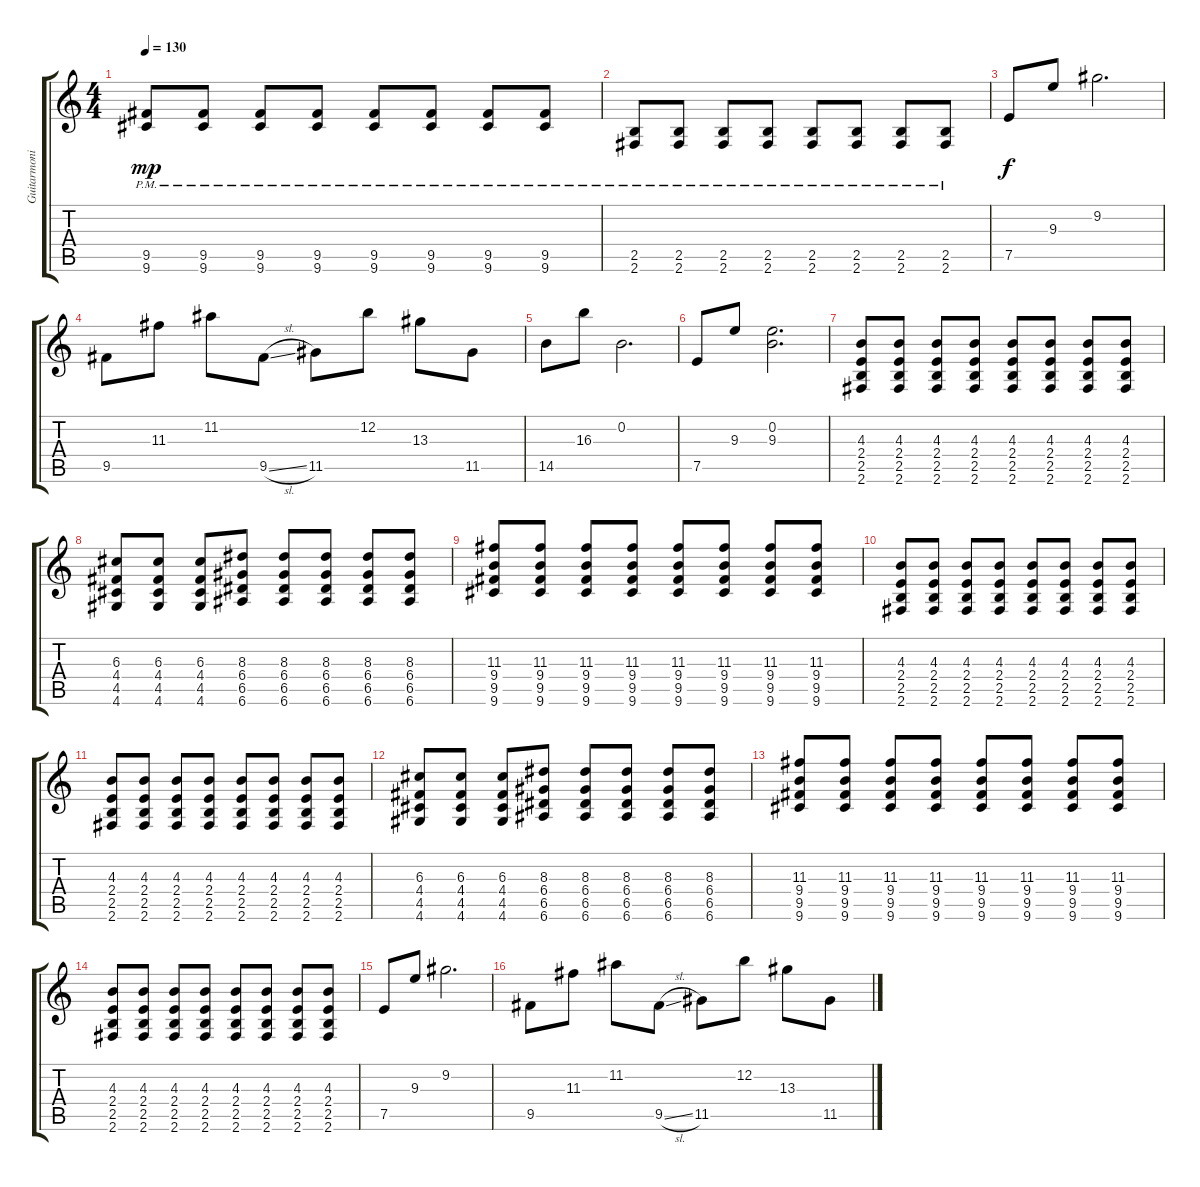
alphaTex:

\track ("Guitarmonics" "Guitarmoni") {instrument acousticguitarsteel}
\staff {score tabs}
\tuning (E4 B3 G3 D3 A2 E2) {hide}
\ts (4 4)
\tempo 130
\clef g2
\ks c
(9.5{pm} 9.6).8{dy mp} (9.5{pm} 9.6).8 (9.5{pm} 9.6).8 (9.5{pm} 9.6).8 (9.5{pm} 9.6).8 (9.5{pm} 9.6).8 (9.5{pm} 9.6).8 (9.5{pm} 9.6).8 |
(2.5{pm} 2.6{pm}).8 (2.5{pm} 2.6{pm}).8 (2.5{pm} 2.6{pm}).8 (2.5{pm} 2.6{pm}).8 (2.5{pm} 2.6{pm}).8 (2.5{pm} 2.6{pm}).8 (2.5{pm} 2.6{pm}).8 (2.5{pm} 2.6{pm}).8 |
7.5.8{dy f} 9.3.8 9.2.2{d} |
9.5.8 11.3.8 11.2.8 9.5{sl}.8 11.5.8 12.2.8 13.3.8 11.5.8 |
14.5.8 16.3.8 0.2.2{d} |
7.5.8 9.3.8 (0.2 9.3).2{d} |
(4.3 2.4 2.5 2.6).8 (4.3 2.4 2.5 2.6).8 (4.3 2.4 2.5 2.6).8 (4.3 2.4 2.5 2.6).8 (4.3 2.4 2.5 2.6).8 (4.3 2.4 2.5 2.6).8 (4.3 2.4 2.5 2.6).8 (4.3 2.4 2.5 2.6).8 |
(6.3 4.4 4.5 4.6).8 (6.3 4.4 4.5 4.6).8 (6.3 4.4 4.5 4.6).8 (8.3 6.4 6.5 6.6).8 (8.3 6.4 6.5 6.6).8 (8.3 6.4 6.5 6.6).8 (8.3 6.4 6.5 6.6).8 (8.3 6.4 6.5 6.6).8 |
(11.3 9.4 9.5 9.6).8 (11.3 9.4 9.5 9.6).8 (11.3 9.4 9.5 9.6).8 (11.3 9.4 9.5 9.6).8 (11.3 9.4 9.5 9.6).8 (11.3 9.4 9.5 9.6).8 (11.3 9.4 9.5 9.6).8 (11.3 9.4 9.5 9.6).8 |
(4.3 2.4 2.5 2.6).8 (4.3 2.4 2.5 2.6).8 (4.3 2.4 2.5 2.6).8 (4.3 2.4 2.5 2.6).8 (4.3 2.4 2.5 2.6).8 (4.3 2.4 2.5 2.6).8 (4.3 2.4 2.5 2.6).8 (4.3 2.4 2.5 2.6).8 |
(4.3 2.4 2.5 2.6).8 (4.3 2.4 2.5 2.6).8 (4.3 2.4 2.5 2.6).8 (4.3 2.4 2.5 2.6).8 (4.3 2.4 2.5 2.6).8 (4.3 2.4 2.5 2.6).8 (4.3 2.4 2.5 2.6).8 (4.3 2.4 2.5 2.6).8 |
(6.3 4.4 4.5 4.6).8 (6.3 4.4 4.5 4.6).8 (6.3 4.4 4.5 4.6).8 (8.3 6.4 6.5 6.6).8 (8.3 6.4 6.5 6.6).8 (8.3 6.4 6.5 6.6).8 (8.3 6.4 6.5 6.6).8 (8.3 6.4 6.5 6.6).8 |
(11.3 9.4 9.5 9.6).8 (11.3 9.4 9.5 9.6).8 (11.3 9.4 9.5 9.6).8 (11.3 9.4 9.5 9.6).8 (11.3 9.4 9.5 9.6).8 (11.3 9.4 9.5 9.6).8 (11.3 9.4 9.5 9.6).8 (11.3 9.4 9.5 9.6).8 |
(4.3 2.4 2.5 2.6).8 (4.3 2.4 2.5 2.6).8 (4.3 2.4 2.5 2.6).8 (4.3 2.4 2.5 2.6).8 (4.3 2.4 2.5 2.6).8 (4.3 2.4 2.5 2.6).8 (4.3 2.4 2.5 2.6).8 (4.3 2.4 2.5 2.6).8 |
7.5.8 9.3.8 9.2.2{d} |
9.5.8 11.3.8 11.2.8 9.5{sl}.8 11.5.8 12.2.8 13.3.8 11.5.8
